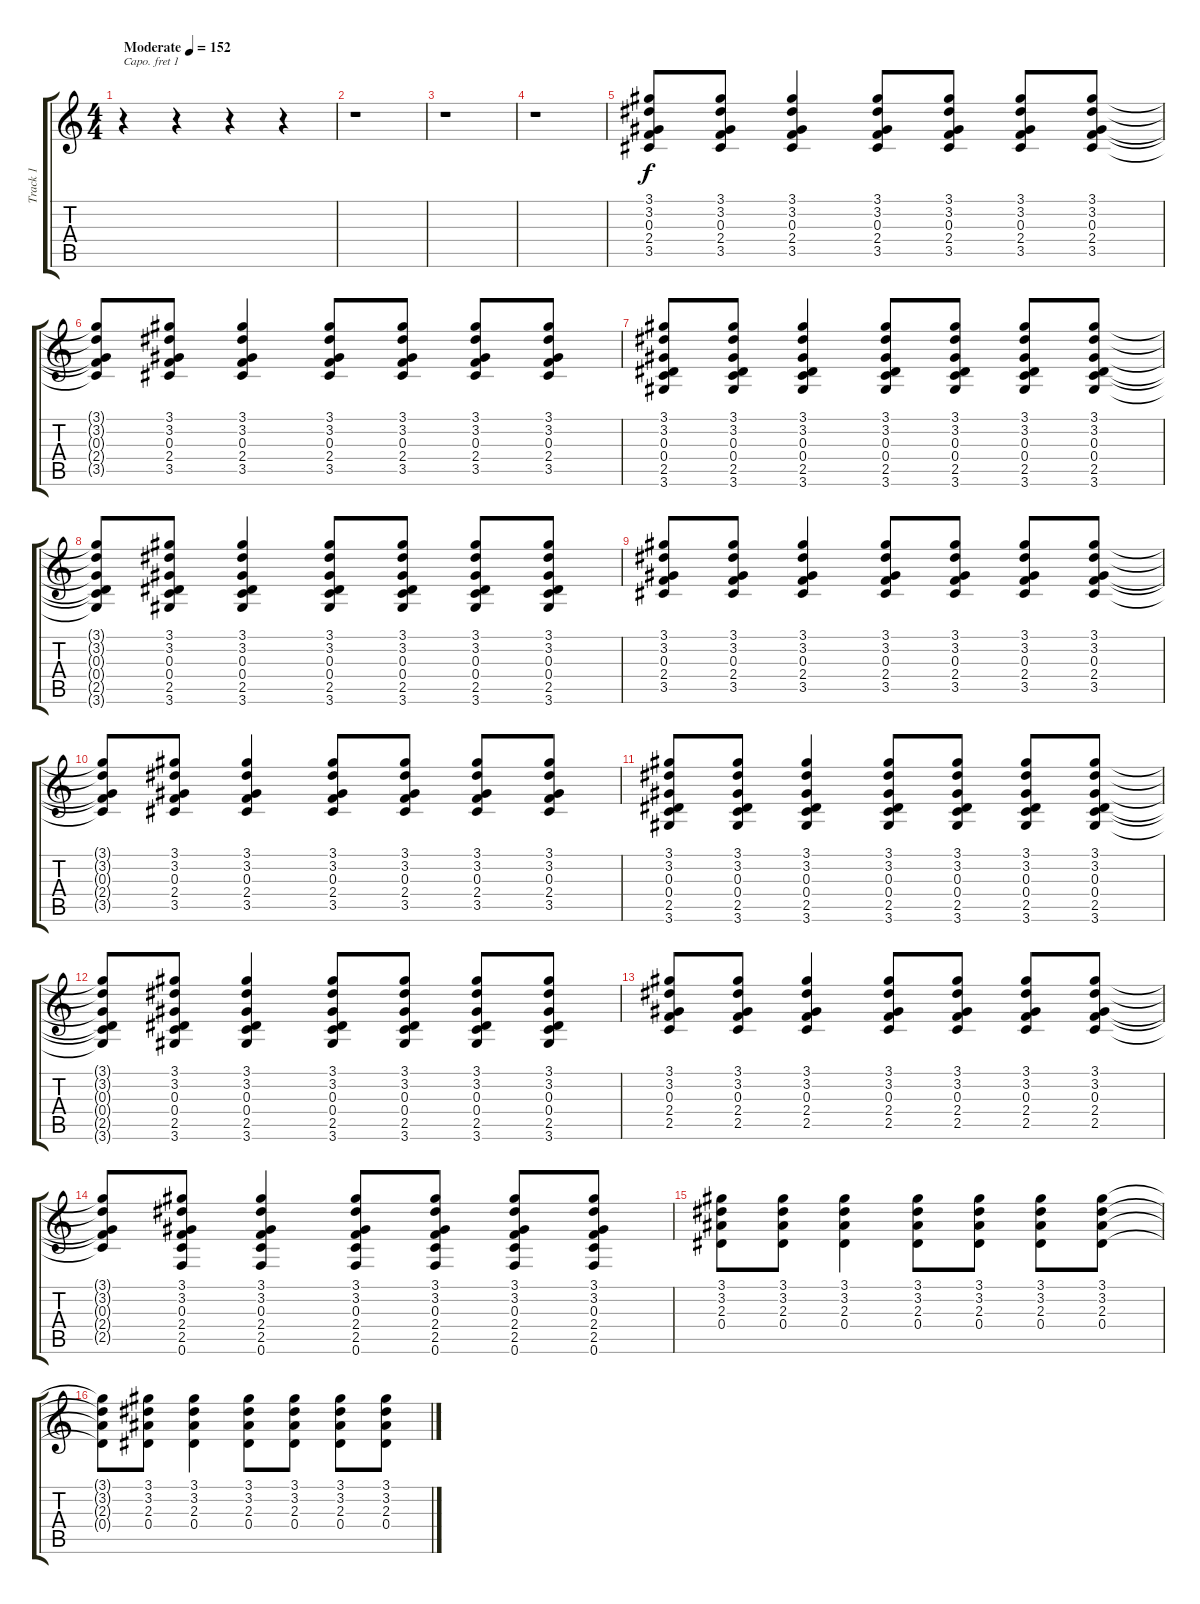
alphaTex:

\track ("Track 1" "Track 1") {instrument electricguitarclean}
\staff {score tabs}
\capo 1
\tuning (E4 B3 G3 D3 A2 E2) {hide}
\ts (4 4)
\tempo (152 "Moderate")
\clef g2
\ks c
r.4{dy f instrument electricguitarclean} r.4 r.4 r.4 |
r.1 |
r.1 |
r.1 |
(3.1 3.2 0.3 2.4 3.5).8 (3.1 3.2 0.3 2.4 3.5).8 (3.1 3.2 0.3 2.4 3.5).4 (3.1 3.2 0.3 2.4 3.5).8 (3.1 3.2 0.3 2.4 3.5).8 (3.1 3.2 0.3 2.4 3.5).8 (3.1 3.2 0.3 2.4 3.5).8 |
(3.1{t} 3.2{t} 0.3{t} 2.4{t} 3.5{t}).8 (3.1 3.2 0.3 2.4 3.5).8 (3.1 3.2 0.3 2.4 3.5).4 (3.1 3.2 0.3 2.4 3.5).8 (3.1 3.2 0.3 2.4 3.5).8 (3.1 3.2 0.3 2.4 3.5).8 (3.1 3.2 0.3 2.4 3.5).8 |
(3.1 3.2 0.3 0.4 2.5 3.6).8 (3.1 3.2 0.3 0.4 2.5 3.6).8 (3.1 3.2 0.3 0.4 2.5 3.6).4 (3.1 3.2 0.3 0.4 2.5 3.6).8 (3.1 3.2 0.3 0.4 2.5 3.6).8 (3.1 3.2 0.3 0.4 2.5 3.6).8 (3.1 3.2 0.3 0.4 2.5 3.6).8 |
(3.1{t} 3.2{t} 0.3{t} 0.4{t} 2.5{t} 3.6{t}).8 (3.1 3.2 0.3 0.4 2.5 3.6).8 (3.1 3.2 0.3 0.4 2.5 3.6).4 (3.1 3.2 0.3 0.4 2.5 3.6).8 (3.1 3.2 0.3 0.4 2.5 3.6).8 (3.1 3.2 0.3 0.4 2.5 3.6).8 (3.1 3.2 0.3 0.4 2.5 3.6).8 |
(3.1 3.2 0.3 2.4 3.5).8 (3.1 3.2 0.3 2.4 3.5).8 (3.1 3.2 0.3 2.4 3.5).4 (3.1 3.2 0.3 2.4 3.5).8 (3.1 3.2 0.3 2.4 3.5).8 (3.1 3.2 0.3 2.4 3.5).8 (3.1 3.2 0.3 2.4 3.5).8 |
(3.1{t} 3.2{t} 0.3{t} 2.4{t} 3.5{t}).8 (3.1 3.2 0.3 2.4 3.5).8 (3.1 3.2 0.3 2.4 3.5).4 (3.1 3.2 0.3 2.4 3.5).8 (3.1 3.2 0.3 2.4 3.5).8 (3.1 3.2 0.3 2.4 3.5).8 (3.1 3.2 0.3 2.4 3.5).8 |
(3.1 3.2 0.3 0.4 2.5 3.6).8 (3.1 3.2 0.3 0.4 2.5 3.6).8 (3.1 3.2 0.3 0.4 2.5 3.6).4 (3.1 3.2 0.3 0.4 2.5 3.6).8 (3.1 3.2 0.3 0.4 2.5 3.6).8 (3.1 3.2 0.3 0.4 2.5 3.6).8 (3.1 3.2 0.3 0.4 2.5 3.6).8 |
(3.1{t} 3.2{t} 0.3{t} 0.4{t} 2.5{t} 3.6{t}).8 (3.1 3.2 0.3 0.4 2.5 3.6).8 (3.1 3.2 0.3 0.4 2.5 3.6).4 (3.1 3.2 0.3 0.4 2.5 3.6).8 (3.1 3.2 0.3 0.4 2.5 3.6).8 (3.1 3.2 0.3 0.4 2.5 3.6).8 (3.1 3.2 0.3 0.4 2.5 3.6).8 |
(3.1 3.2 0.3 2.4 2.5).8 (3.1 3.2 0.3 2.4 2.5).8 (3.1 3.2 0.3 2.4 2.5).4 (3.1 3.2 0.3 2.4 2.5).8 (3.1 3.2 0.3 2.4 2.5).8 (3.1 3.2 0.3 2.4 2.5).8 (3.1 3.2 0.3 2.4 2.5).8 |
(3.1{t} 3.2{t} 0.3{t} 2.4{t} 2.5{t}).8 (3.1 3.2 0.3 2.4 2.5 0.6).8 (3.1 3.2 0.3 2.4 2.5 0.6).4 (3.1 3.2 0.3 2.4 2.5 0.6).8 (3.1 3.2 0.3 2.4 2.5 0.6).8 (3.1 3.2 0.3 2.4 2.5 0.6).8 (3.1 3.2 0.3 2.4 2.5 0.6).8 |
(3.1 3.2 2.3 0.4).8 (3.1 3.2 2.3 0.4).8 (3.1 3.2 2.3 0.4).4 (3.1 3.2 2.3 0.4).8 (3.1 3.2 2.3 0.4).8 (3.1 3.2 2.3 0.4).8 (3.1 3.2 2.3 0.4).8 |
(3.1{t} 3.2{t} 2.3{t} 0.4{t}).8 (3.1 3.2 2.3 0.4).8 (3.1 3.2 2.3 0.4).4 (3.1 3.2 2.3 0.4).8 (3.1 3.2 2.3 0.4).8 (3.1 3.2 2.3 0.4).8 (3.1 3.2 2.3 0.4).8
